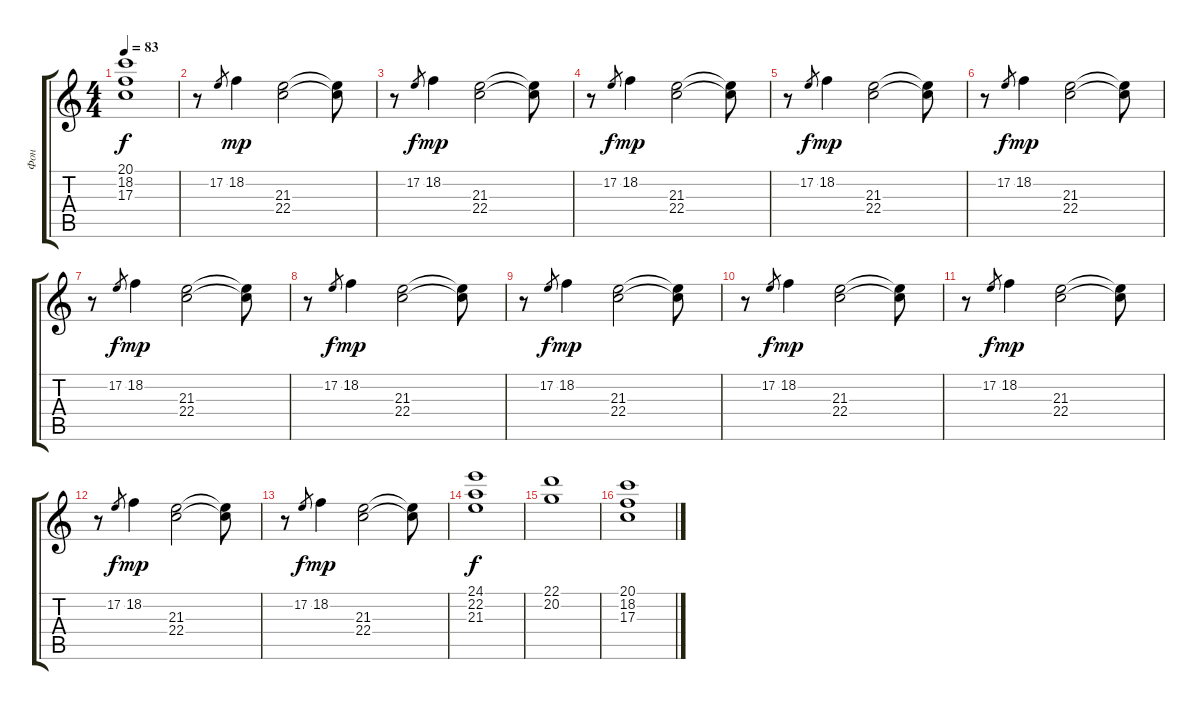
\track ("Фон" "Фон") {instrument percussiveorgan}
\staff {score tabs}
\tuning (E4 B3 G3 D3 A2 E2) {hide}
\ts (4 4)
\tempo 83
\clef g2
\ks c
(20.1 18.2 17.3).1{dy f} |
r.8 17.2.8{gr} 18.2.4{dy mp} (21.3 22.4).2 (21.3{t} 22.4{t}).8 |
r.8 17.2.8{gr dy f} 18.2.4{dy mp} (21.3 22.4).2 (21.3{t} 22.4{t}).8 |
r.8 17.2.8{gr dy f} 18.2.4{dy mp} (21.3 22.4).2 (21.3{t} 22.4{t}).8 |
r.8 17.2.8{gr dy f} 18.2.4{dy mp} (21.3 22.4).2 (21.3{t} 22.4{t}).8 |
r.8 17.2.8{gr dy f} 18.2.4{dy mp} (21.3 22.4).2 (21.3{t} 22.4{t}).8 |
r.8 17.2.8{gr dy f} 18.2.4{dy mp} (21.3 22.4).2 (21.3{t} 22.4{t}).8 |
r.8 17.2.8{gr dy f} 18.2.4{dy mp} (21.3 22.4).2 (21.3{t} 22.4{t}).8 |
r.8 17.2.8{gr dy f} 18.2.4{dy mp} (21.3 22.4).2 (21.3{t} 22.4{t}).8 |
r.8 17.2.8{gr dy f} 18.2.4{dy mp} (21.3 22.4).2 (21.3{t} 22.4{t}).8 |
r.8 17.2.8{gr dy f} 18.2.4{dy mp} (21.3 22.4).2 (21.3{t} 22.4{t}).8 |
r.8 17.2.8{gr dy f} 18.2.4{dy mp} (21.3 22.4).2 (21.3{t} 22.4{t}).8 |
r.8 17.2.8{gr dy f} 18.2.4{dy mp} (21.3 22.4).2 (21.3{t} 22.4{t}).8 |
(24.1 22.2 21.3).1{dy f} |
(22.1 20.2).1 |
(20.1 18.2 17.3).1
